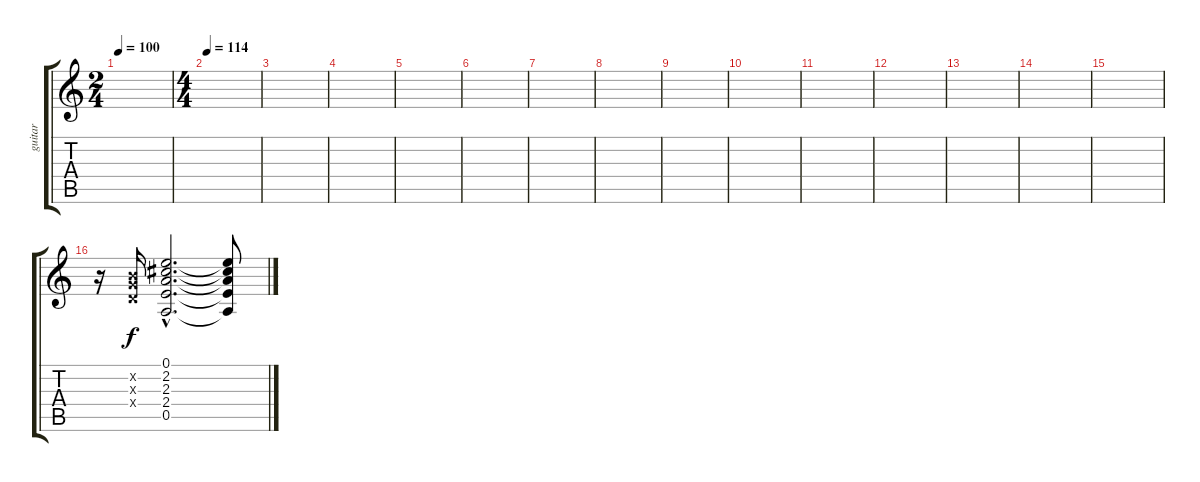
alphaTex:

\track ("guitar" "guitar") {instrument distortionguitar}
\staff {score tabs}
\tuning (E4 B3 G3 D3 A2 E2) {hide}
\ts (2 4)
\tempo 100
\clef g2
\ks c
|
\ts (4 4)
\tempo 114
|
|
|
|
|
|
|
|
|
|
|
|
|
|
r.16 (0.2{x} 0.3{x} 0.4{x}).16 (0.1{hac} 2.2{hac} 2.3{hac} 2.4{hac} 0.5{hac}).2{d dy f} (0.1{t} 2.2{t} 2.3{t} 2.4{t} 0.5{t}).8
